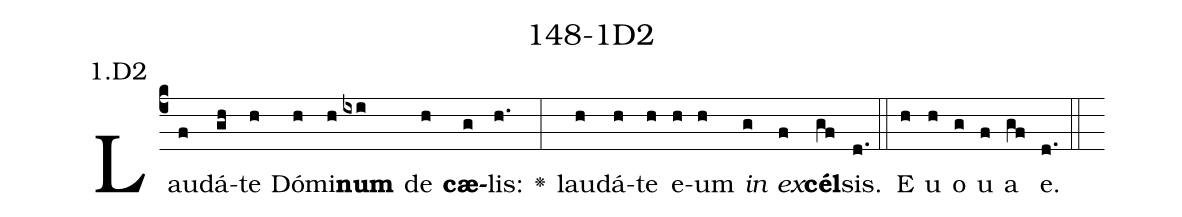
name: 148-1D2;
annotation: 1.D2;
%%
(c4)Lau(f)dá(gh)te(h) Dó(h)mi(h)<b>num</b>(ixi) de(h) <b>cæ</b>(g)lis:(h.) <v>\greheightstar</v>(:) lau(h)dá(h)te(h) e(h)um(h) <i>in</i>(g) <i>ex</i>(f)<b>cél</b>(gf)sis.(d.) (::) E(h) u(h) o(g) u(f) a(gf) e.(d.) (::)
